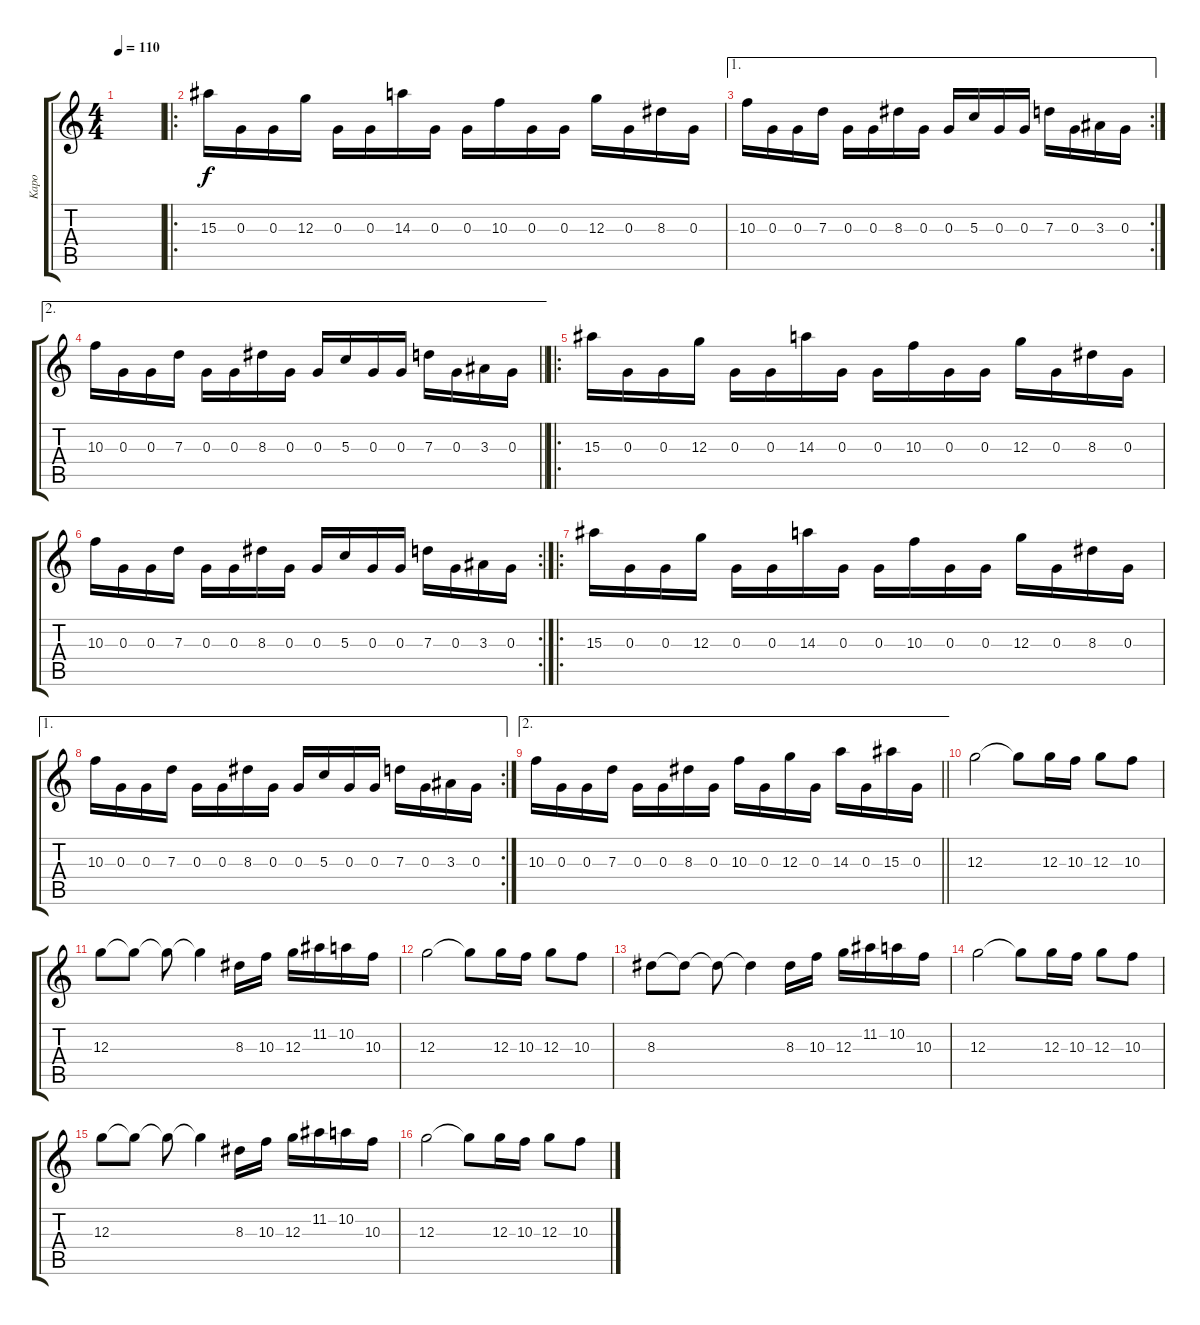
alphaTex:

\track ("Kapo" "Kapo") {instrument distortionguitar}
\staff {score tabs}
\tuning (E4 B3 G3 D3 A2 D2) {hide}
\ts (4 4)
\tempo 110
\clef g2
\ks c
|
\ro
15.3.16 0.3.16 0.3.16 12.3.16 0.3.16 0.3.16 14.3.16 0.3.16 0.3.16 10.3.16 0.3.16 0.3.16 12.3.16 0.3.16 8.3.16 0.3.16 |
\ae 1
\rc 2
10.3.16 0.3.16 0.3.16 7.3.16 0.3.16 0.3.16 8.3.16 0.3.16 0.3.16 5.3.16 0.3.16 0.3.16 7.3.16 0.3.16 3.3.16 0.3.16 |
\ae 2
\barLineRight lightlight
10.3.16 0.3.16 0.3.16 7.3.16 0.3.16 0.3.16 8.3.16 0.3.16 0.3.16 5.3.16 0.3.16 0.3.16 7.3.16 0.3.16 3.3.16 0.3.16 |
\ro
15.3.16 0.3.16 0.3.16 12.3.16 0.3.16 0.3.16 14.3.16 0.3.16 0.3.16 10.3.16 0.3.16 0.3.16 12.3.16 0.3.16 8.3.16 0.3.16 |
\rc 2
10.3.16 0.3.16 0.3.16 7.3.16 0.3.16 0.3.16 8.3.16 0.3.16 0.3.16 5.3.16 0.3.16 0.3.16 7.3.16 0.3.16 3.3.16 0.3.16 |
\ro
15.3.16 0.3.16 0.3.16 12.3.16 0.3.16 0.3.16 14.3.16 0.3.16 0.3.16 10.3.16 0.3.16 0.3.16 12.3.16 0.3.16 8.3.16 0.3.16 |
\ae 1
\rc 2
10.3.16 0.3.16 0.3.16 7.3.16 0.3.16 0.3.16 8.3.16 0.3.16 0.3.16 5.3.16 0.3.16 0.3.16 7.3.16 0.3.16 3.3.16 0.3.16 |
\ae 2
\barLineRight lightlight
10.3.16 0.3.16 0.3.16 7.3.16 0.3.16 0.3.16 8.3.16 0.3.16 10.3.16 0.3.16 12.3.16 0.3.16 14.3.16 0.3.16 15.3.16 0.3.16 |
12.3.2 12.3{t}.8 12.3.16 10.3.16 12.3.8 10.3.8 |
12.3.8 12.3{t}.8 12.3{t}.8 12.3{t}.4 8.3.16 10.3.16 12.3.16 11.2.16 10.2.16 10.3.16 |
12.3.2 12.3{t}.8 12.3.16 10.3.16 12.3.8 10.3.8 |
8.3.8 8.3{t}.8 8.3{t}.8 8.3{t}.4 8.3.16 10.3.16 12.3.16 11.2.16 10.2.16 10.3.16 |
12.3.2 12.3{t}.8 12.3.16 10.3.16 12.3.8 10.3.8 |
12.3.8 12.3{t}.8 12.3{t}.8 12.3{t}.4 8.3.16 10.3.16 12.3.16 11.2.16 10.2.16 10.3.16 |
12.3.2 12.3{t}.8 12.3.16 10.3.16 12.3.8 10.3.8
